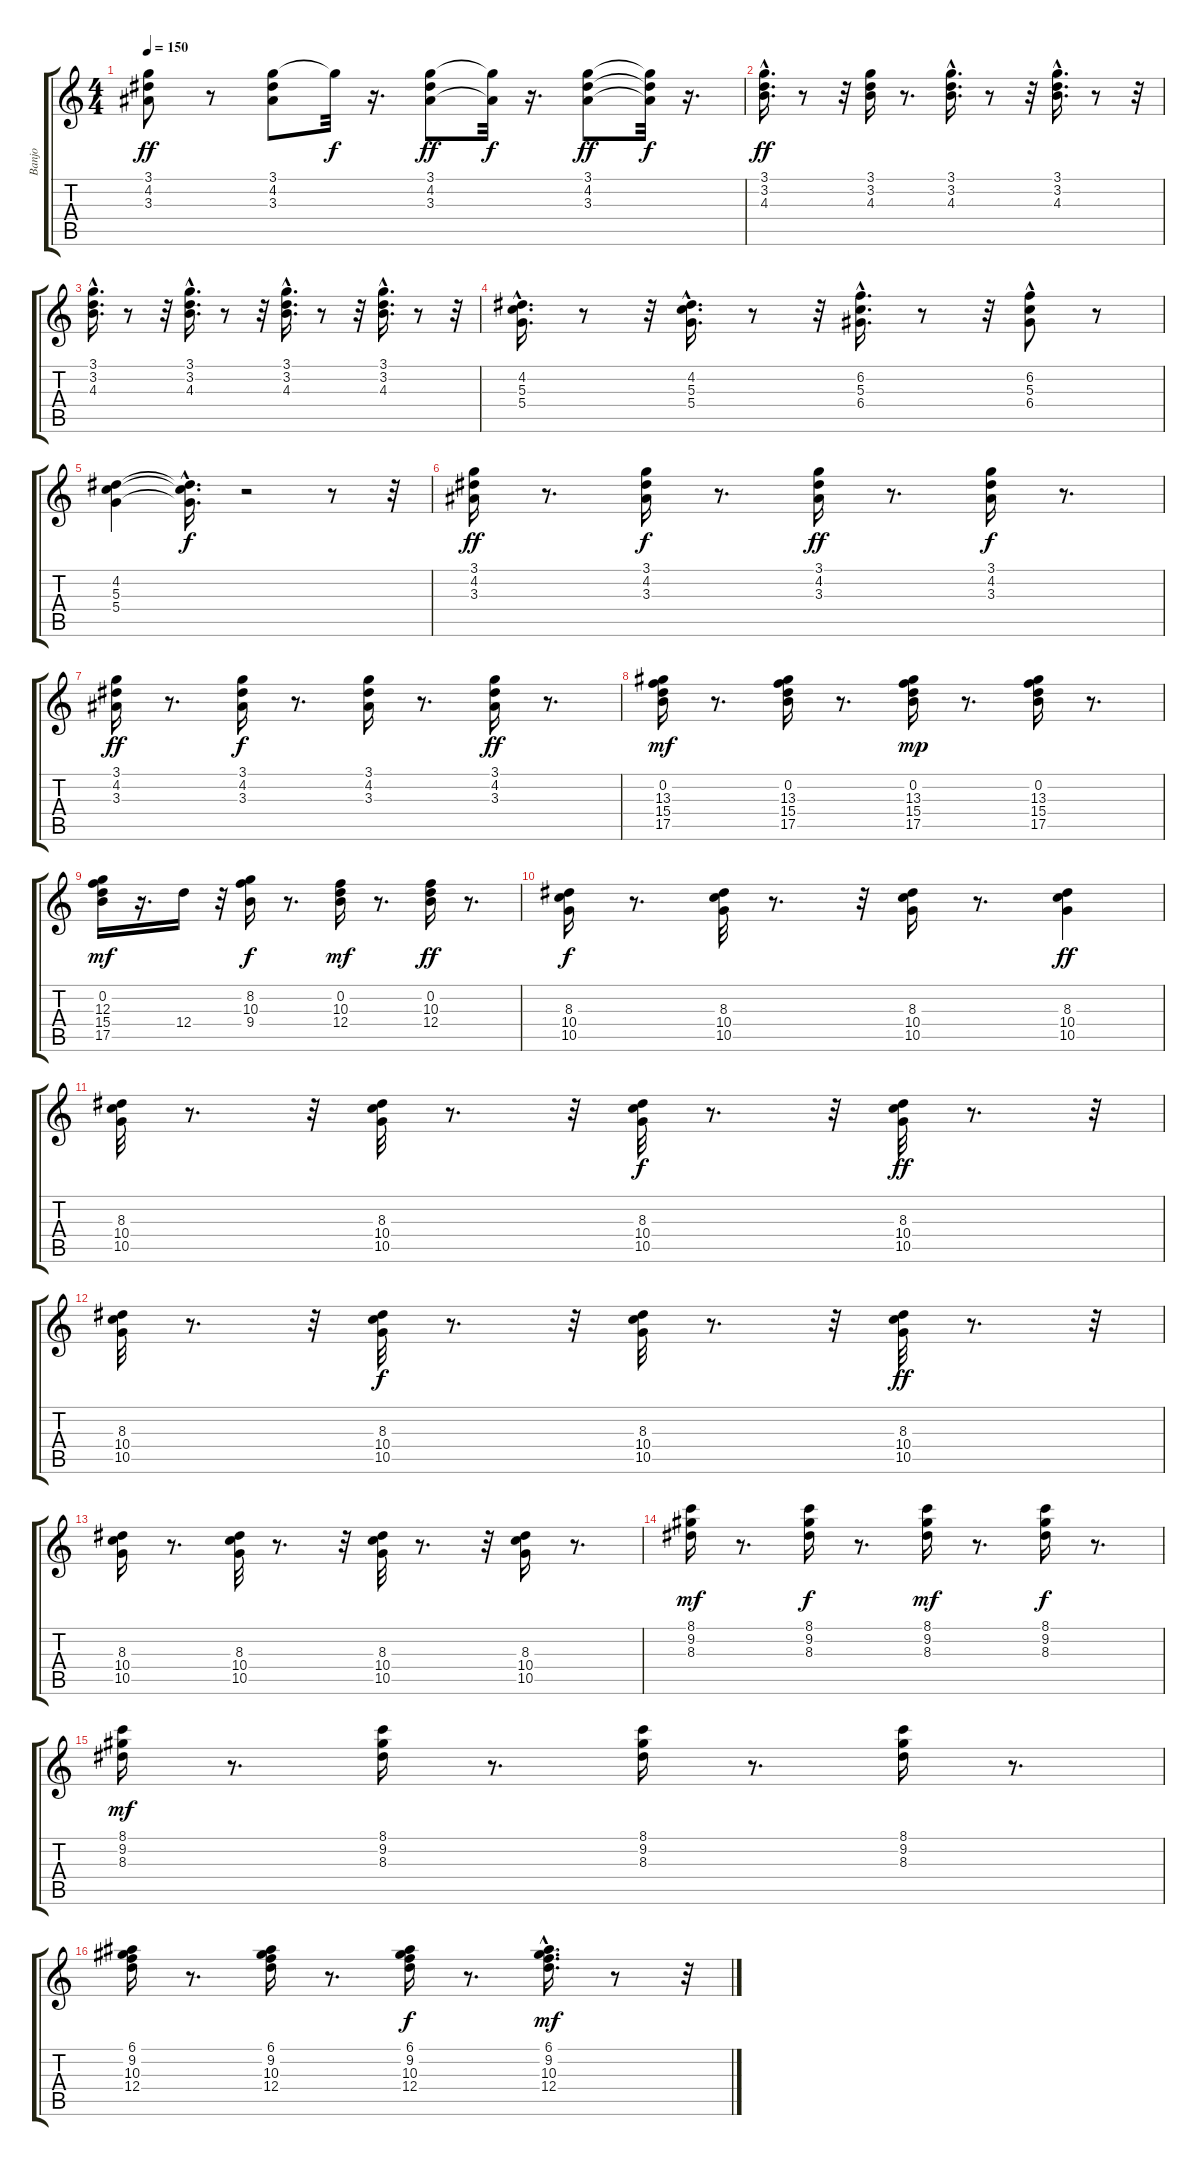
\track ("Banjo" "Banjo") {instrument banjo}
\staff {score tabs}
\tuning (E4 B3 G3 D3 A2 E2) {hide}
\displaytranspose 12
\ts (4 4)
\tempo 150
\clef g2
\ks c
(3.1 4.2 3.3).8{dy ff} r.8 (3.1 4.2 3.3).8 3.1{t}.32{dy f} r.16{d} (3.1 4.2 3.3).8{dy ff} (3.1{t} 3.3{t}).32{dy f} r.16{d} (3.1 4.2 3.3).8{dy ff} (3.1{t} 4.2{t} 3.3{t}).32{dy f} r.16{d} |
(3.1{hac} 3.2 4.3).16{d dy ff} r.8 r.32 (3.1 3.2 4.3).16 r.8{d} (3.1{hac} 3.2 4.3).16{d} r.8 r.32 (3.1{hac} 3.2 4.3{hac}).16{d} r.8 r.32 |
(3.1{hac} 3.2 4.3{hac}).16{d} r.8 r.32 (3.1{hac} 3.2 4.3).16{d} r.8 r.32 (3.1{hac} 3.2{hac} 4.3{hac}).16{d} r.8 r.32 (3.1{hac} 3.2 4.3{hac}).16{d} r.8 r.32 |
(4.2{hac} 5.3{hac} 5.4{hac}).16{d} r.8 r.32 (4.2{hac} 5.3{hac} 5.4{hac}).16{d} r.8 r.32 (6.2{hac} 5.3{hac} 6.4{hac}).16{d} r.8 r.32 (6.2 5.3{hac} 6.4{hac}).8 r.8 |
(4.2 5.3 5.4).4 (4.2{t} 5.3{t} 5.4{hac t}).16{d dy f} r.2 r.8 r.32 |
(3.1 4.2 3.3).16{dy ff} r.8{d} (3.1 4.2 3.3).16{dy f} r.8{d} (3.1 4.2 3.3).16{dy ff} r.8{d} (3.1 4.2 3.3).16{dy f} r.8{d} |
(3.1 4.2 3.3).16{dy ff} r.8{d} (3.1 4.2 3.3).16{dy f} r.8{d} (3.1 4.2 3.3).16 r.8{d} (3.1 4.2 3.3).16{dy ff} r.8{d} |
(0.2 13.3 15.4 17.5).16{dy mf} r.8{d} (0.2 13.3 15.4 17.5).16 r.8{d} (0.2 13.3 15.4 17.5).16{dy mp} r.8{d} (0.2 13.3 15.4 17.5).16 r.8{d} |
(0.2 12.3 15.4 17.5).16{dy mf} r.16{d} 12.4.16 r.32 (8.2 10.3 9.4).16{dy f} r.8{d} (0.2 10.3 12.4).16{dy mf} r.8{d} (0.2 10.3 12.4).16{dy ff} r.8{d} |
(8.3 10.4 10.5).16{dy f} r.8{d} (8.3 10.4 10.5).32 r.8{d} r.32 (8.3 10.4 10.5).16 r.8{d} (8.3 10.4 10.5).4{dy ff} |
(8.3 10.4 10.5).32 r.8{d} r.32 (8.3 10.4 10.5).32 r.8{d} r.32 (8.3 10.4 10.5).32{dy f} r.8{d} r.32 (8.3 10.4 10.5).32{dy ff} r.8{d} r.32 |
(8.3 10.4 10.5).32 r.8{d} r.32 (8.3 10.4 10.5).32{dy f} r.8{d} r.32 (8.3 10.4 10.5).32 r.8{d} r.32 (8.3 10.4 10.5).32{dy ff} r.8{d} r.32 |
(8.3 10.4 10.5).16 r.8{d} (8.3 10.4 10.5).32 r.8{d} r.32 (8.3 10.4 10.5).32 r.8{d} r.32 (8.3 10.4 10.5).16 r.8{d} |
(8.1 9.2 8.3).16{dy mf} r.8{d} (8.1 9.2 8.3).16{dy f} r.8{d} (8.1 9.2 8.3).16{dy mf} r.8{d} (8.1 9.2 8.3).16{dy f} r.8{d} |
(8.1 9.2 8.3).16{dy mf} r.8{d} (8.1 9.2 8.3).16 r.8{d} (8.1 9.2 8.3).16 r.8{d} (8.1 9.2 8.3).16 r.8{d} |
(6.1 9.2 10.3 12.4).16 r.8{d} (6.1 9.2 10.3 12.4).16 r.8{d} (6.1 9.2 10.3 12.4).16{dy f} r.8{d} (6.1{hac} 9.2{hac} 10.3{hac} 12.4{hac}).16{d dy mf} r.8 r.32
